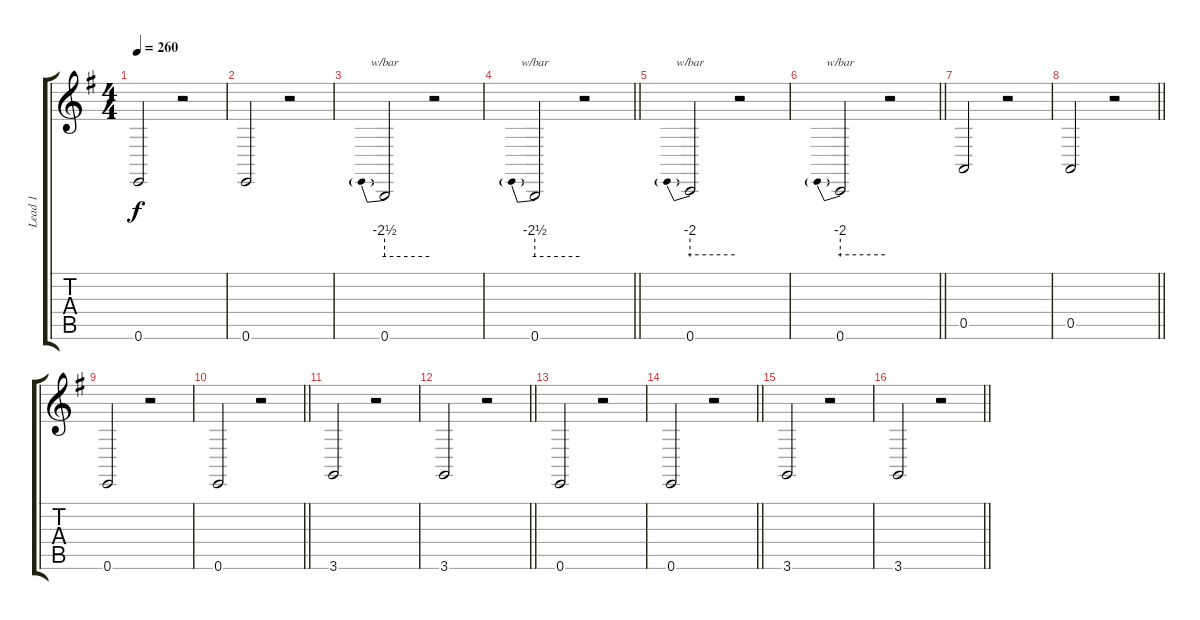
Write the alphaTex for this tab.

\track ("Lead 1" "Lead 1") {instrument lead2sawtooth}
\staff {score tabs}
\tuning (E4 B3 G3 D3 A2 E2) {hide}
\ts (4 4)
\section ("" "")
\tempo 260
\clef g2
\ks eminor
0.6.2{dy f} r.2 |
0.6.2 r.2 |
0.6.2{tbe (predive default 0 -10 60 -10)} r.2 |
\barLineRight lightlight
0.6.2{tbe (predive default 0 -10 60 -10)} r.2 |
\section ("" "")
0.6.2{tbe (predive default 0 -8 60 -8)} r.2 |
\barLineRight lightlight
0.6.2{tbe (predive default 0 -8 60 -8)} r.2 |
0.5.2 r.2 |
\barLineRight lightlight
0.5.2 r.2 |
\section ("" "")
0.6.2{instrument lead1square} r.2 |
\barLineRight lightlight
0.6.2 r.2 |
3.6.2 r.2 |
\barLineRight lightlight
3.6.2 r.2 |
0.6.2 r.2 |
\barLineRight lightlight
0.6.2 r.2 |
3.6.2 r.2 |
\barLineRight lightlight
3.6.2 r.2
